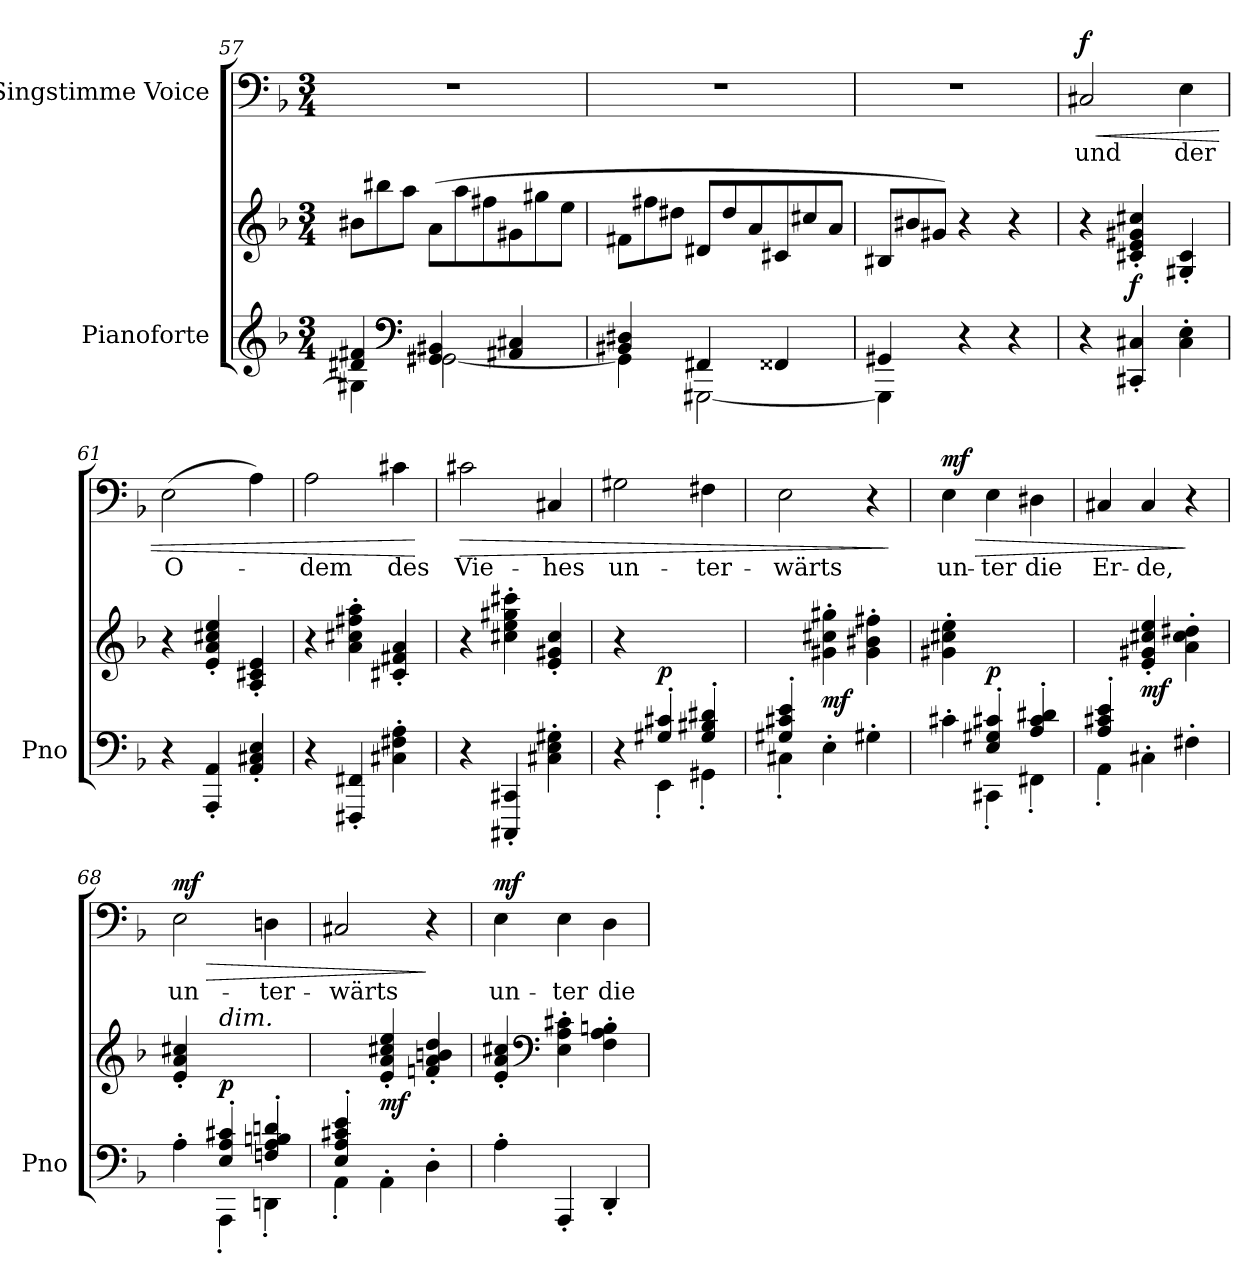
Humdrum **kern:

**kern	**kern	**dynam	**kern	**text	**dynam
*part2	*part2	*part2	*part1	*part1	*part1
*staff3	*staff2	*staff2/3	*staff1	*staff1	*staff1
*I"Pianoforte	*	*	*I"Singstimme Voice	*	*
*I'Pno	*	*	*	*	*
!!LO:LB:g=z
*clefG2	*clefG2	*	*clefF4	*	*
*k[b-]	*k[b-]	*	*k[b-]	*	*
*M3/4	*M3/4	*	*M3/4	*	*
=57	=57	=57	=57	=57	=57
*^	*	*	*	*	*
*	*	*Xtuplet	*	*	*	*
4d#X/ 4f#X/	4G#X\]	12b#X\L	.	2.r	.	.
.	.	12bb#X\	.	.	.	.
.	.	12aa\J	.	.	.	.
*clefF4	*	*	*	*	*	*
4GG#X/ 4BB#X/	[2GG#\	(>12a\L	.	.	.	.
.	.	12aa\	.	.	.	.
.	.	12ff#X\	.	.	.	.
4AA#X/ 4C#X/	.	12g#X\	.	.	.	.
.	.	12gg#X\	.	.	.	.
.	.	12ee\J	.	.	.	.
=58	=58	=58	=58	=58	=58	=58
4BB#X/ 4D#X/	4GG#\]	12f#X\L	.	2.r	.	.
.	.	12ff#X\	.	.	.	.
.	.	12dd#X\J	.	.	.	.
4FF#X/	[2GGG#X\	12d#X/L	.	.	.	.
.	.	12dd#/	.	.	.	.
.	.	12a/	.	.	.	.
4FF##X/	.	12c#X/	.	.	.	.
.	.	12cc#X/	.	.	.	.
.	.	12a/J	.	.	.	.
=59	=59	=59	=59	=59	=59	=59
4GG#X/	4GGG#\]	12B#X/L	.	2.r	.	.
.	.	12b#X/	.	.	.	.
.	.	12g#X/J)	.	.	.	.
4r	2ryy	4r	.	.	.	.
4r	.	4r	.	.	.	.
*v	*v	*	*	*	*	*
=60	=60	=60	=60	=60	=60
*	*	*	*MM172	*	*
!	!	!	!	!LO:LY:b	!LO:HP:b
!	!	!	!	!	!LO:DY:n=1:a
4r	4r	.	2C#X/	und	< f
!	!	!LO:DY:b	!	!	!
4CC#X/' 4C#X/'	4c#X/' 4e/' 4g#X/' 4cc#X/'	f	.	.	.
!	!	!	!	!LO:LY:b	!
4C#\' 4E\'	4G#X/' 4c#/'	.	4E\	der	.
=61	=61	=61	=61	=61	=61
!	!	!	!	!LO:LY:b	!
4r	4r	.	(>2E\	O-	.
4AAA/' 4AA/'	4e/' 4a/' 4cc#X/' 4ee/'	.	.	.	.
4AA/' 4C#X/' 4E/'	4A/' 4c#X/' 4e/'	.	4A\)	.	.
!!LO:LB:g=z
=62	=62	=62	=62	=62	=62
!	!	!	!	!LO:LY:b	!
4r	4r	.	2A\	-dem	.
4FFF#X/' 4FF#X/'	4a\' 4cc#X\' 4ff#X\' 4aa\'	.	.	.	.
!	!	!	!	!LO:LY:b	!
4C#X\' 4F#X\' 4A\'	4c#X/' 4f#X/' 4a/'	.	4c#X\	des	.
.	.	.	.	.	[
=63	=63	=63	=63	=63	=63
!	!	!	!	!LO:LY:b	!LO:HP:b
4r	4r	.	2c#X\	Vie-	>
4CCC#X/' 4CC#X/'	4cc#X\' 4ee\' 4gg#X\' 4ccc#X\'	.	.	.	.
!	!	!	!	!LO:LY:b	!
4C#X\' 4E\' 4G#X\'	4e/' 4g#X/' 4cc#/'	.	4C#X/	-hes	.
=64	=64	=64	=64	=64	=64
*^	*	*	*	*	*
!	!	!	!	!	!LO:LY:b	!
4ryy	4r	4r	.	2G#X\	un-	.
!	!	!	!LO:DY:b	!	!	!
4G#X/' 4c#X/'	4EE'\	2ryy	p	.	.	.
!	!	!	!	!	!LO:LY:b	!
4G#/' 4B#X/' 4d#X/'	4GG#X'\	.	.	4F#X\	-ter-	.
=65	=65	=65	=65	=65	=65	=65
!	!	!	!	!	!LO:LY:b	!
4G#X/' 4c#X/' 4e/'	4C#X'\	4ryy	.	2E\	-wärts	.
!	!	!	!LO:DY:b	!	!	!
2ryy	4E'\	4g#X\' 4cc#X\' 4gg#X\'	mf	.	.	.
.	4G#X'\	4g#\' 4b#X\' 4ff#X\'	.	4r	.	.
*v	*v	*	*	*	*	*
.	.	.	.	.	]
=66	=66	=66	=66	=66	=66
*^	*	*	*	*	*
!	!	!	!	!	!LO:LY:b	!LO:HP:b
!	!	!	!	!	!	!LO:DY:n=1:a
4ryy	4c#X'\	4g#X\' 4cc#X\' 4ee\'	.	4E\	un-	> mf
!	!	!	!LO:DY:b	!	!LO:LY:b	!
4E/' 4G#X/' 4c#X/'	4CC#X'\	2ryy	p	4E\	-ter	.
!	!	!	!	!	!LO:LY:b	!
4A/' 4c#/' 4d#X/'	4FF#X'\	.	.	4D#X\	die	.
=67	=67	=67	=67	=67	=67	=67
!	!	!	!	!	!LO:LY:b	!
4A/' 4c#X/' 4e/'	4AA'\	4ryy	.	4C#X/	Er-	.
!	!	!	!LO:DY:b	!	!LO:LY:b	!
2ryy	4C#X'\	4e/' 4g#X/' 4cc#X/' 4ee/'	mf	4C#/	-de,	.
.	4F#X'\	4a\' 4cc#\' 4dd#X\'	.	4r	.	]
!!LO:LB:g=z
=68	=68	=68	=68	=68	=68	=68
!	!	!	!	!	!LO:LY:b	!LO:HP:b
!	!	!	!	!	!	!LO:DY:n=1:a
4ryy	4A'\	4e/' 4a/' 4cc#X/'	.	2E\	un-	> mf
!	!	!LO:TX:a:i:t=dim.	!	!	!	!
!	!	!	!LO:DY:b	!	!	!
4E/' 4A/' 4c#X/'	4AAA'\	2ryy	p	.	.	.
!	!	!	!	!	!LO:LY:b	!
4Fn/' 4A/' 4Bn/' 4dn/'	4DDn'\	.	.	4Dn\	-ter-	.
=69	=69	=69	=69	=69	=69	=69
!	!	!	!	!	!LO:LY:b	!
4E/' 4A/' 4c#X/' 4e/'	4AA'\	4ryy	.	2C#X/	-wärts	.
!	!	!	!LO:DY:b	!	!	!
2ryy	4AA'\	4e/' 4a/' 4cc#X/' 4ee/'	mf	.	.	.
.	4D'\	4fn/' 4a/' 4bn/' 4dd/'	.	4r	.	]
=70	=70	=70	=70	=70	=70	=70
!	!	!	!	!	!LO:LY:b	!LO:DY:a
*v	*v	*	*	*	*	*
4A'\	4e/' 4a/' 4cc#X/'	.	4E\	un-	mf
*	*clefF4	*	*	*	*
!	!	!	!	!LO:LY:b	!
4AAA'/	4E\' 4A\' 4c#X\'	.	4E\	-ter	.
!	!	!	!	!LO:LY:b	!
4DD'/	4F\' 4A\' 4Bn\'	.	4D\	die	.
=	=	=	=	=	=
*-	*-	*-	*-	*-	*-
